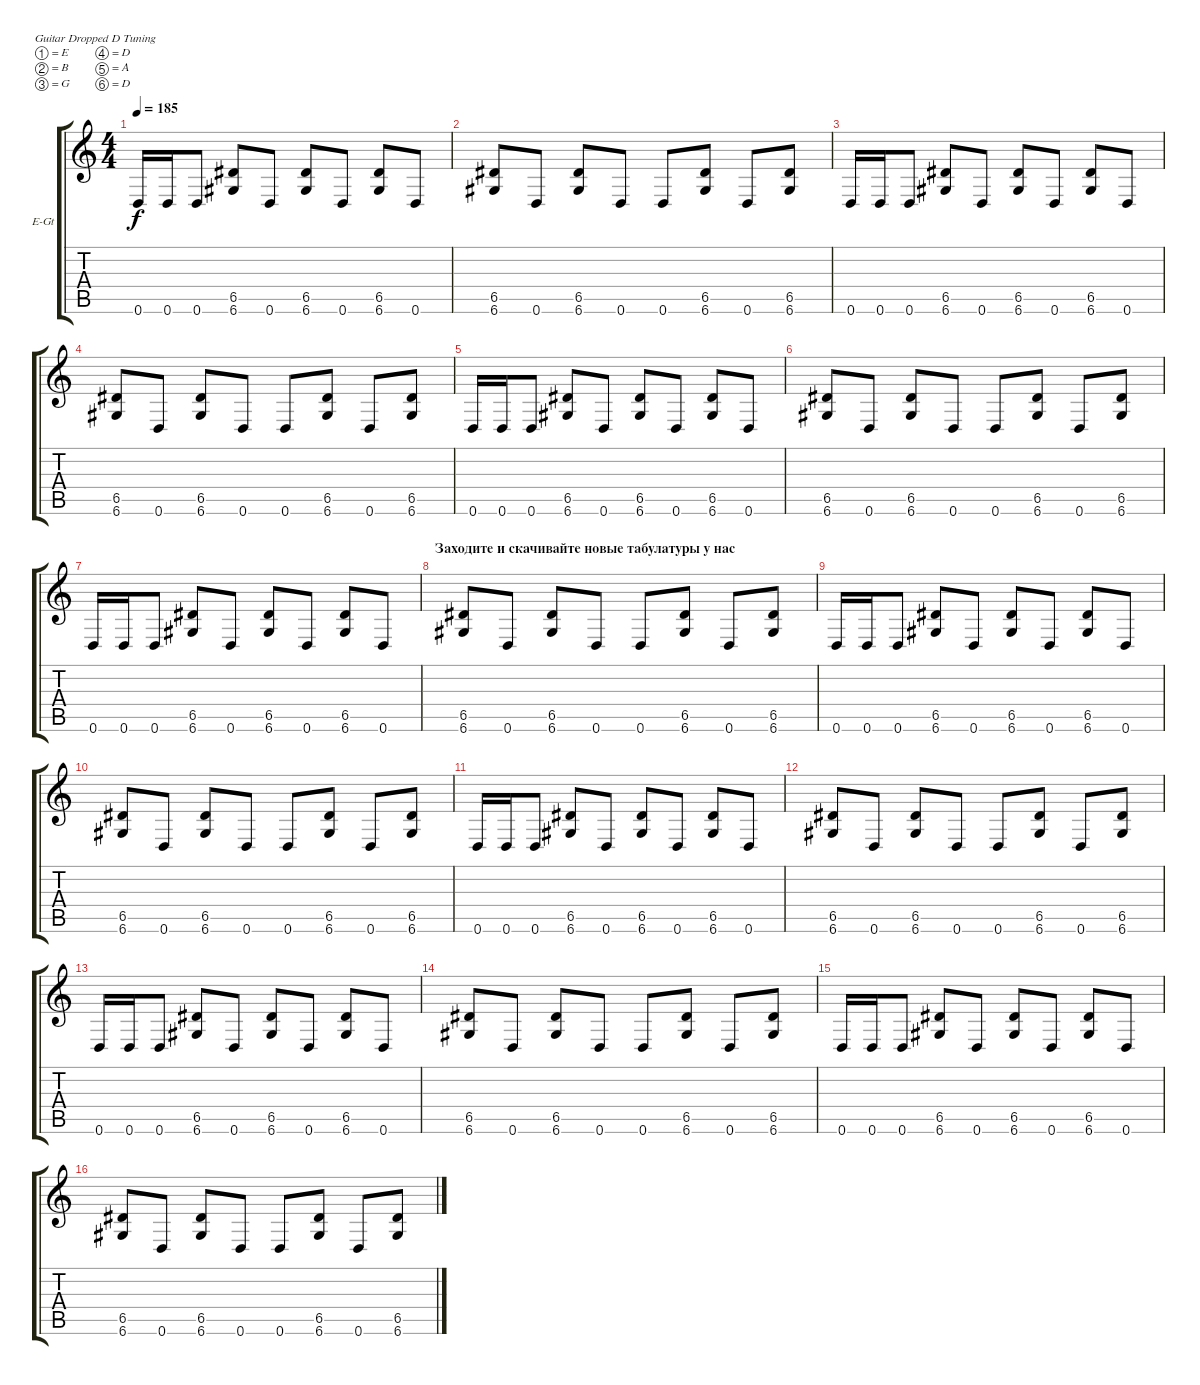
\bracketExtendMode groupsimilarinstruments
\firstSystemTrackNameOrientation horizontal
\otherSystemsTrackNameOrientation horizontal
\track ("Willie Adler" "E-Gt") {instrument distortionguitar}
\staff {score tabs}
\tuning (E4 B3 G3 D3 A2 D2)
\ts (4 4)
\tempo 185
\clef g2
\ks c
0.6.16{dy f} 0.6.16 0.6.8 (6.5 6.6).8 0.6.8 (6.5 6.6).8 0.6.8 (6.5 6.6).8 0.6.8 |
(6.5 6.6).8 0.6.8 (6.5 6.6).8 0.6.8 0.6.8 (6.5 6.6).8 0.6.8 (6.5 6.6).8 |
0.6.16 0.6.16 0.6.8 (6.5 6.6).8 0.6.8 (6.5 6.6).8 0.6.8 (6.5 6.6).8 0.6.8 |
(6.5 6.6).8 0.6.8 (6.5 6.6).8 0.6.8 0.6.8 (6.5 6.6).8 0.6.8 (6.5 6.6).8 |
0.6.16 0.6.16 0.6.8 (6.5 6.6).8 0.6.8 (6.5 6.6).8 0.6.8 (6.5 6.6).8 0.6.8 |
(6.5 6.6).8 0.6.8 (6.5 6.6).8 0.6.8 0.6.8 (6.5 6.6).8 0.6.8 (6.5 6.6).8 |
0.6.16 0.6.16 0.6.8 (6.5 6.6).8 0.6.8 (6.5 6.6).8 0.6.8 (6.5 6.6).8 0.6.8 |
\section ("" "Заходите и скачивайте новые табулатуры у нас")
(6.5 6.6).8 0.6.8 (6.5 6.6).8 0.6.8 0.6.8 (6.5 6.6).8 0.6.8 (6.5 6.6).8 |
0.6.16 0.6.16 0.6.8 (6.5 6.6).8 0.6.8 (6.5 6.6).8 0.6.8 (6.5 6.6).8 0.6.8 |
(6.5 6.6).8 0.6.8 (6.5 6.6).8 0.6.8 0.6.8 (6.5 6.6).8 0.6.8 (6.5 6.6).8 |
0.6.16 0.6.16 0.6.8 (6.5 6.6).8 0.6.8 (6.5 6.6).8 0.6.8 (6.5 6.6).8 0.6.8 |
(6.5 6.6).8 0.6.8 (6.5 6.6).8 0.6.8 0.6.8 (6.5 6.6).8 0.6.8 (6.5 6.6).8 |
0.6.16 0.6.16 0.6.8 (6.5 6.6).8 0.6.8 (6.5 6.6).8 0.6.8 (6.5 6.6).8 0.6.8 |
(6.5 6.6).8 0.6.8 (6.5 6.6).8 0.6.8 0.6.8 (6.5 6.6).8 0.6.8 (6.5 6.6).8 |
0.6.16 0.6.16 0.6.8 (6.5 6.6).8 0.6.8 (6.5 6.6).8 0.6.8 (6.5 6.6).8 0.6.8 |
(6.5 6.6).8 0.6.8 (6.5 6.6).8 0.6.8 0.6.8 (6.5 6.6).8 0.6.8 (6.5 6.6).8
